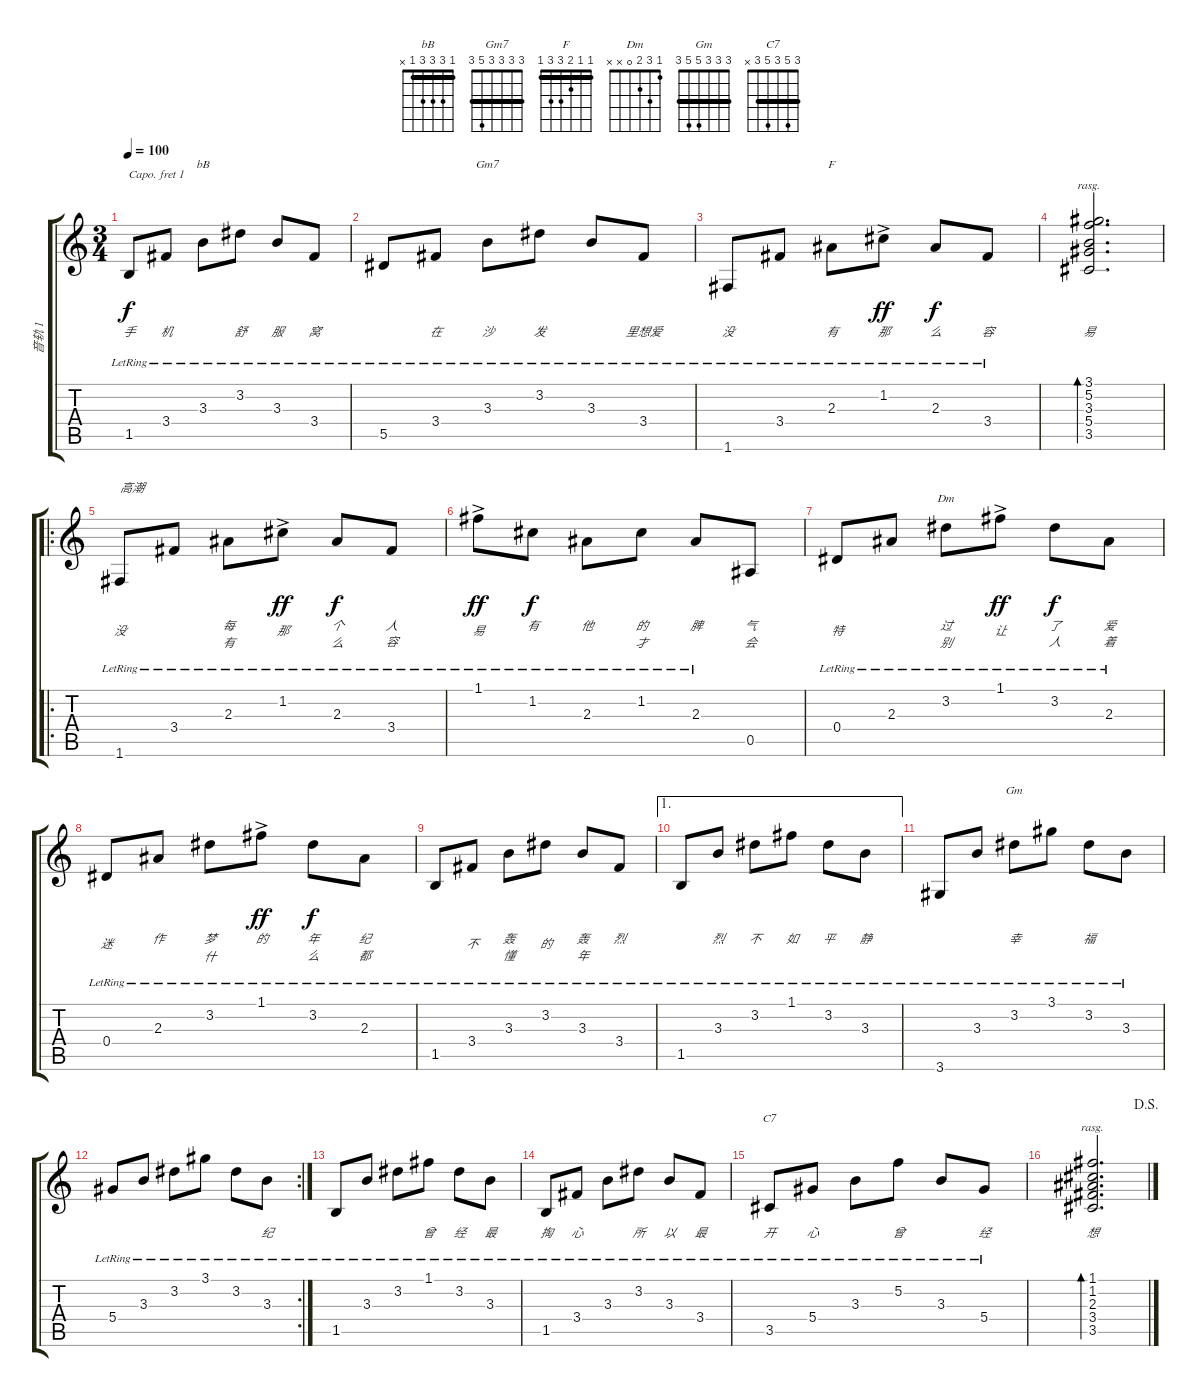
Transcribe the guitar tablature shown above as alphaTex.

\track ("音轨 1" "音轨 1") {instrument acousticguitarsteel}
\staff {score tabs}
\capo 1
\tuning (E4 B3 G3 D3 A2 E2) {hide}
\chord ("bB" 1 3 3 3 1 x) {barre 1}
\chord ("Gm7" 3 3 3 3 5 3) {barre 3}
\chord ("F" 1 1 2 3 3 1) {barre 1}
\chord ("Dm" 1 3 2 0 x x)
\chord ("Gm" 3 3 3 5 5 3) {barre 3}
\chord ("C7" 3 5 3 5 3 x) {barre 3}
\ts (3 4)
\tempo 100
\clef g2
\ks c
1.5{lr}.8{lyrics (0 "手") lyrics (1 "") lyrics (2 "") lyrics (3 "") lyrics (4 "") dy f} 3.4{lr}.8{lyrics (0 "机") lyrics (1 "") lyrics (2 "") lyrics (3 "") lyrics (4 "")} 3.3{lr}.8{ch "bB" lyrics (0 "") lyrics (1 "") lyrics (2 "") lyrics (3 "") lyrics (4 "")} 3.2{lr}.8{lyrics (0 "舒") lyrics (1 "") lyrics (2 "") lyrics (3 "") lyrics (4 "")} 3.3{lr}.8{lyrics (0 "服") lyrics (1 "") lyrics (2 "") lyrics (3 "") lyrics (4 "")} 3.4{lr}.8{lyrics (0 "窝") lyrics (1 "") lyrics (2 "") lyrics (3 "") lyrics (4 "")} |
5.5{lr}.8{lyrics (0 "") lyrics (1 "") lyrics (2 "") lyrics (3 "") lyrics (4 "")} 3.4{lr}.8{lyrics (0 "在") lyrics (1 "") lyrics (2 "") lyrics (3 "") lyrics (4 "")} 3.3{lr}.8{ch "Gm7" lyrics (0 "沙") lyrics (1 "") lyrics (2 "") lyrics (3 "") lyrics (4 "")} 3.2{lr}.8{lyrics (0 "发") lyrics (1 "") lyrics (2 "") lyrics (3 "") lyrics (4 "")} 3.3{lr}.8{lyrics (0 "") lyrics (1 "") lyrics (2 "") lyrics (3 "") lyrics (4 "")} 3.4{lr}.8{lyrics (0 "里想爱") lyrics (1 "") lyrics (2 "") lyrics (3 "") lyrics (4 "")} |
1.6{lr}.8{lyrics (0 "没") lyrics (1 "") lyrics (2 "") lyrics (3 "") lyrics (4 "")} 3.4{lr}.8{lyrics (0 "") lyrics (1 "") lyrics (2 "") lyrics (3 "") lyrics (4 "")} 2.3{lr}.8{ch "F" lyrics (0 "有") lyrics (1 "") lyrics (2 "") lyrics (3 "") lyrics (4 "")} 1.2{ac lr}.8{lyrics (0 "那") lyrics (1 "") lyrics (2 "") lyrics (3 "") lyrics (4 "") dy ff} 2.3{lr}.8{lyrics (0 "么") lyrics (1 "") lyrics (2 "") lyrics (3 "") lyrics (4 "") dy f} 3.4{lr}.8{lyrics (0 "容") lyrics (1 "") lyrics (2 "") lyrics (3 "") lyrics (4 "")} |
(3.1 5.2 3.3 5.4 3.5).2{d bd 240 rasg ii lyrics (0 "易") lyrics (1 "") lyrics (2 "") lyrics (3 "") lyrics (4 "")} |
\ro
1.6{lr}.8{txt "高潮" lyrics (0 "") lyrics (1 "没") lyrics (2 "") lyrics (3 "") lyrics (4 "")} 3.4{lr}.8{lyrics (0 "") lyrics (1 "") lyrics (2 "") lyrics (3 "") lyrics (4 "")} 2.3{lr}.8{lyrics (0 "每") lyrics (1 "有") lyrics (2 "") lyrics (3 "") lyrics (4 "")} 1.2{ac lr}.8{lyrics (0 "") lyrics (1 "那") lyrics (2 "") lyrics (3 "") lyrics (4 "") dy ff} 2.3{lr}.8{lyrics (0 "个") lyrics (1 "么") lyrics (2 "") lyrics (3 "") lyrics (4 "") dy f} 3.4{lr}.8{lyrics (0 "人") lyrics (1 "容") lyrics (2 "") lyrics (3 "") lyrics (4 "")} |
1.1{ac lr}.8{lyrics (0 "") lyrics (1 "易") lyrics (2 "") lyrics (3 "") lyrics (4 "") dy ff} 1.2{lr}.8{lyrics (0 "有") lyrics (1 "") lyrics (2 "") lyrics (3 "") lyrics (4 "") dy f} 2.3{lr}.8{lyrics (0 "他") lyrics (1 "") lyrics (2 "") lyrics (3 "") lyrics (4 "")} 1.2{lr}.8{lyrics (0 "的") lyrics (1 "才") lyrics (2 "") lyrics (3 "") lyrics (4 "")} 2.3{lr}.8{lyrics (0 "脾") lyrics (1 "") lyrics (2 "") lyrics (3 "") lyrics (4 "")} 0.5.8{lyrics (0 "气") lyrics (1 "会") lyrics (2 "") lyrics (3 "") lyrics (4 "")} |
0.4{lr}.8{lyrics (0 "") lyrics (1 "特") lyrics (2 "") lyrics (3 "") lyrics (4 "")} 2.3{lr}.8{lyrics (0 "") lyrics (1 "") lyrics (2 "") lyrics (3 "") lyrics (4 "")} 3.2{lr}.8{ch "Dm" lyrics (0 "过") lyrics (1 "别") lyrics (2 "") lyrics (3 "") lyrics (4 "")} 1.1{ac lr}.8{lyrics (0 "") lyrics (1 "让") lyrics (2 "") lyrics (3 "") lyrics (4 "") dy ff} 3.2{lr}.8{lyrics (0 "了") lyrics (1 "人") lyrics (2 "") lyrics (3 "") lyrics (4 "") dy f} 2.3{lr}.8{lyrics (0 "爱") lyrics (1 "着") lyrics (2 "") lyrics (3 "") lyrics (4 "")} |
0.4{lr}.8{lyrics (0 "") lyrics (1 "迷") lyrics (2 "") lyrics (3 "") lyrics (4 "")} 2.3{lr}.8{lyrics (0 "作") lyrics (1 "") lyrics (2 "") lyrics (3 "") lyrics (4 "")} 3.2{lr}.8{lyrics (0 "梦") lyrics (1 "什") lyrics (2 "") lyrics (3 "") lyrics (4 "")} 1.1{ac lr}.8{lyrics (0 "的") lyrics (1 "") lyrics (2 "") lyrics (3 "") lyrics (4 "") dy ff} 3.2{lr}.8{lyrics (0 "年") lyrics (1 "么") lyrics (2 "") lyrics (3 "") lyrics (4 "") dy f} 2.3{lr}.8{lyrics (0 "纪") lyrics (1 "都") lyrics (2 "") lyrics (3 "") lyrics (4 "")} |
1.5{lr}.8{lyrics (0 "") lyrics (1 "") lyrics (2 "") lyrics (3 "") lyrics (4 "")} 3.4{lr}.8{lyrics (0 "") lyrics (1 "不") lyrics (2 "") lyrics (3 "") lyrics (4 "")} 3.3{lr}.8{lyrics (0 "轰") lyrics (1 "懂") lyrics (2 "") lyrics (3 "") lyrics (4 "")} 3.2{lr}.8{lyrics (0 "") lyrics (1 "的") lyrics (2 "") lyrics (3 "") lyrics (4 "")} 3.3{lr}.8{lyrics (0 "轰") lyrics (1 "年") lyrics (2 "") lyrics (3 "") lyrics (4 "")} 3.4{lr}.8{lyrics (0 "烈") lyrics (1 "") lyrics (2 "") lyrics (3 "") lyrics (4 "")} |
\ae 1
1.5{lr}.8{lyrics (0 "") lyrics (1 "") lyrics (2 "") lyrics (3 "") lyrics (4 "")} 3.3{lr}.8{lyrics (0 "烈") lyrics (1 "") lyrics (2 "") lyrics (3 "") lyrics (4 "")} 3.2{lr}.8{lyrics (0 "不") lyrics (1 "") lyrics (2 "") lyrics (3 "") lyrics (4 "")} 1.1{lr}.8{lyrics (0 "如") lyrics (1 "") lyrics (2 "") lyrics (3 "") lyrics (4 "")} 3.2{lr}.8{lyrics (0 "平") lyrics (1 "") lyrics (2 "") lyrics (3 "") lyrics (4 "")} 3.3{lr}.8{lyrics (0 "静") lyrics (1 "") lyrics (2 "") lyrics (3 "") lyrics (4 "")} |
3.6{lr}.8{lyrics (0 "") lyrics (1 "") lyrics (2 "") lyrics (3 "") lyrics (4 "")} 3.3{lr}.8{lyrics (0 "") lyrics (1 "") lyrics (2 "") lyrics (3 "") lyrics (4 "")} 3.2{lr}.8{ch "Gm" lyrics (0 "幸") lyrics (1 "") lyrics (2 "") lyrics (3 "") lyrics (4 "")} 3.1{lr}.8{lyrics (0 "") lyrics (1 "") lyrics (2 "") lyrics (3 "") lyrics (4 "")} 3.2{lr}.8{lyrics (0 "福") lyrics (1 "") lyrics (2 "") lyrics (3 "") lyrics (4 "")} 3.3{lr}.8{lyrics (0 "") lyrics (1 "") lyrics (2 "") lyrics (3 "") lyrics (4 "")} |
\rc 2
5.4{lr}.8{lyrics (0 "") lyrics (1 "") lyrics (2 "") lyrics (3 "") lyrics (4 "")} 3.3{lr}.8{lyrics (0 "") lyrics (1 "") lyrics (2 "") lyrics (3 "") lyrics (4 "")} 3.2{lr}.8{lyrics (0 "") lyrics (1 "") lyrics (2 "") lyrics (3 "") lyrics (4 "")} 3.1{lr}.8{lyrics (0 "") lyrics (1 "") lyrics (2 "") lyrics (3 "") lyrics (4 "")} 3.2{lr}.8{lyrics (0 "") lyrics (1 "") lyrics (2 "") lyrics (3 "") lyrics (4 "")} 3.3{lr}.8{lyrics (0 "") lyrics (1 "纪") lyrics (2 "") lyrics (3 "") lyrics (4 "")} |
1.5{lr}.8{lyrics (0 "") lyrics (1 "") lyrics (2 "") lyrics (3 "") lyrics (4 "")} 3.3{lr}.8{lyrics (0 "") lyrics (1 "") lyrics (2 "") lyrics (3 "") lyrics (4 "")} 3.2{lr}.8{lyrics (0 "") lyrics (1 "") lyrics (2 "") lyrics (3 "") lyrics (4 "")} 1.1{lr}.8{lyrics (0 "") lyrics (1 "曾") lyrics (2 "") lyrics (3 "") lyrics (4 "")} 3.2{lr}.8{lyrics (0 "") lyrics (1 "经") lyrics (2 "") lyrics (3 "") lyrics (4 "")} 3.3{lr}.8{lyrics (0 "") lyrics (1 "最") lyrics (2 "") lyrics (3 "") lyrics (4 "")} |
1.5{lr}.8{lyrics (0 "") lyrics (1 "掏") lyrics (2 "") lyrics (3 "") lyrics (4 "")} 3.4{lr}.8{lyrics (0 "") lyrics (1 "心") lyrics (2 "") lyrics (3 "") lyrics (4 "")} 3.3{lr}.8{lyrics (0 "") lyrics (1 "") lyrics (2 "") lyrics (3 "") lyrics (4 "")} 3.2{lr}.8{lyrics (0 "") lyrics (1 "所") lyrics (2 "") lyrics (3 "") lyrics (4 "")} 3.3{lr}.8{lyrics (0 "") lyrics (1 "以") lyrics (2 "") lyrics (3 "") lyrics (4 "")} 3.4{lr}.8{lyrics (0 "") lyrics (1 "最") lyrics (2 "") lyrics (3 "") lyrics (4 "")} |
3.5{lr}.8{ch "C7" lyrics (0 "") lyrics (1 "开") lyrics (2 "") lyrics (3 "") lyrics (4 "")} 5.4{lr}.8{lyrics (0 "") lyrics (1 "心") lyrics (2 "") lyrics (3 "") lyrics (4 "")} 3.3{lr}.8{lyrics (0 "") lyrics (1 "") lyrics (2 "") lyrics (3 "") lyrics (4 "")} 5.2{lr}.8{lyrics (0 "") lyrics (1 "曾") lyrics (2 "") lyrics (3 "") lyrics (4 "")} 3.3{lr}.8{lyrics (0 "") lyrics (1 "") lyrics (2 "") lyrics (3 "") lyrics (4 "")} 5.4{lr}.8{lyrics (0 "") lyrics (1 "经") lyrics (2 "") lyrics (3 "") lyrics (4 "")} |
\jump dalsegno
(1.1 1.2 2.3 3.4 3.5).2{d bd 480 rasg ii lyrics (0 "") lyrics (1 "想") lyrics (2 "") lyrics (3 "") lyrics (4 "")}
